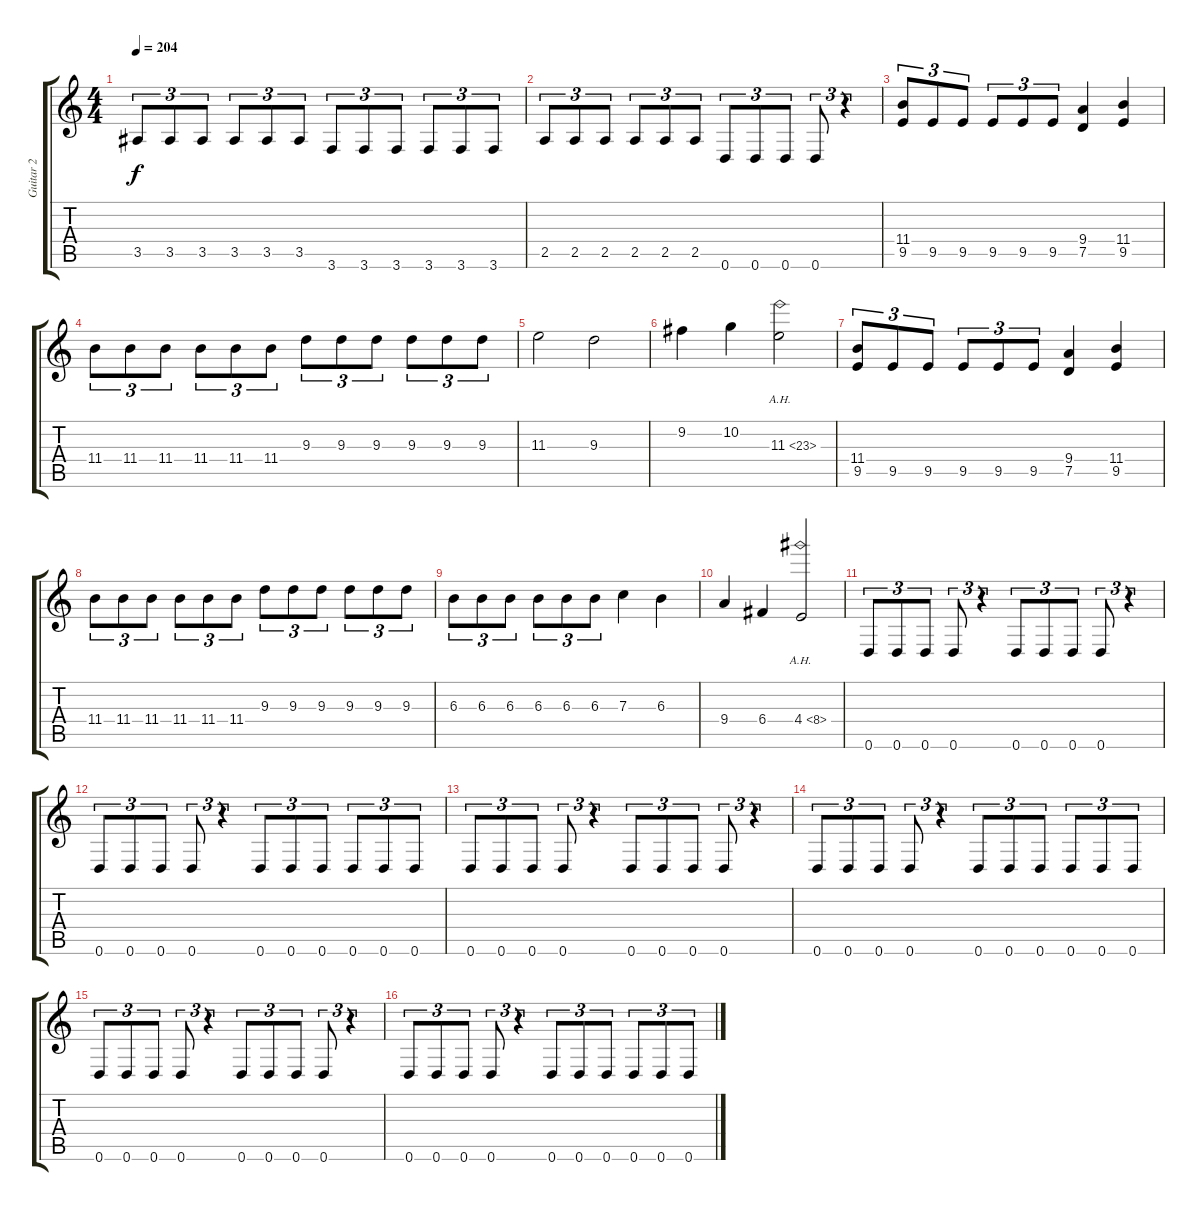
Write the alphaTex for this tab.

\track ("Guitar 2" "Guitar 2") {instrument distortionguitar}
\staff {score tabs}
\tuning (D4 A3 F3 C3 G2 D2) {hide}
\ts (4 4)
\tempo 204
\clef g2
\ks c
3.5.8{tu (3 2) dy f} 3.5.8{tu (3 2)} 3.5.8{tu (3 2)} 3.5.8{tu (3 2)} 3.5.8{tu (3 2)} 3.5.8{tu (3 2)} 3.6.8{tu (3 2)} 3.6.8{tu (3 2)} 3.6.8{tu (3 2)} 3.6.8{tu (3 2)} 3.6.8{tu (3 2)} 3.6.8{tu (3 2)} |
2.5.8{tu (3 2)} 2.5.8{tu (3 2)} 2.5.8{tu (3 2)} 2.5.8{tu (3 2)} 2.5.8{tu (3 2)} 2.5.8{tu (3 2)} 0.6.8{tu (3 2)} 0.6.8{tu (3 2)} 0.6.8{tu (3 2)} 0.6.8{tu (3 2)} r.4{tu (3 2)} |
(11.4 9.5).8{tu (3 2)} 9.5.8{tu (3 2)} 9.5.8{tu (3 2)} 9.5.8{tu (3 2)} 9.5.8{tu (3 2)} 9.5.8{tu (3 2)} (9.4 7.5).4 (11.4 9.5).4 |
11.4.8{tu (3 2)} 11.4.8{tu (3 2)} 11.4.8{tu (3 2)} 11.4.8{tu (3 2)} 11.4.8{tu (3 2)} 11.4.8{tu (3 2)} 9.3.8{tu (3 2)} 9.3.8{tu (3 2)} 9.3.8{tu (3 2)} 9.3.8{tu (3 2)} 9.3.8{tu (3 2)} 9.3.8{tu (3 2)} |
11.3.2 9.3.2 |
9.2.4 10.2.4 11.3{ah 12}.2 |
(11.4 9.5).8{tu (3 2)} 9.5.8{tu (3 2)} 9.5.8{tu (3 2)} 9.5.8{tu (3 2)} 9.5.8{tu (3 2)} 9.5.8{tu (3 2)} (9.4 7.5).4 (11.4 9.5).4 |
11.4.8{tu (3 2)} 11.4.8{tu (3 2)} 11.4.8{tu (3 2)} 11.4.8{tu (3 2)} 11.4.8{tu (3 2)} 11.4.8{tu (3 2)} 9.3.8{tu (3 2)} 9.3.8{tu (3 2)} 9.3.8{tu (3 2)} 9.3.8{tu (3 2)} 9.3.8{tu (3 2)} 9.3.8{tu (3 2)} |
6.3.8{tu (3 2)} 6.3.8{tu (3 2)} 6.3.8{tu (3 2)} 6.3.8{tu (3 2)} 6.3.8{tu (3 2)} 6.3.8{tu (3 2)} 7.3.4 6.3.4 |
9.4.4 6.4.4 4.4{ah 4}.2 |
0.6.8{tu (3 2)} 0.6.8{tu (3 2)} 0.6.8{tu (3 2)} 0.6.8{tu (3 2)} r.4{tu (3 2)} 0.6.8{tu (3 2)} 0.6.8{tu (3 2)} 0.6.8{tu (3 2)} 0.6.8{tu (3 2)} r.4{tu (3 2)} |
0.6.8{tu (3 2)} 0.6.8{tu (3 2)} 0.6.8{tu (3 2)} 0.6.8{tu (3 2)} r.4{tu (3 2)} 0.6.8{tu (3 2)} 0.6.8{tu (3 2)} 0.6.8{tu (3 2)} 0.6.8{tu (3 2)} 0.6.8{tu (3 2)} 0.6.8{tu (3 2)} |
0.6.8{tu (3 2)} 0.6.8{tu (3 2)} 0.6.8{tu (3 2)} 0.6.8{tu (3 2)} r.4{tu (3 2)} 0.6.8{tu (3 2)} 0.6.8{tu (3 2)} 0.6.8{tu (3 2)} 0.6.8{tu (3 2)} r.4{tu (3 2)} |
0.6.8{tu (3 2)} 0.6.8{tu (3 2)} 0.6.8{tu (3 2)} 0.6.8{tu (3 2)} r.4{tu (3 2)} 0.6.8{tu (3 2)} 0.6.8{tu (3 2)} 0.6.8{tu (3 2)} 0.6.8{tu (3 2)} 0.6.8{tu (3 2)} 0.6.8{tu (3 2)} |
0.6.8{tu (3 2)} 0.6.8{tu (3 2)} 0.6.8{tu (3 2)} 0.6.8{tu (3 2)} r.4{tu (3 2)} 0.6.8{tu (3 2)} 0.6.8{tu (3 2)} 0.6.8{tu (3 2)} 0.6.8{tu (3 2)} r.4{tu (3 2)} |
0.6.8{tu (3 2)} 0.6.8{tu (3 2)} 0.6.8{tu (3 2)} 0.6.8{tu (3 2)} r.4{tu (3 2)} 0.6.8{tu (3 2)} 0.6.8{tu (3 2)} 0.6.8{tu (3 2)} 0.6.8{tu (3 2)} 0.6.8{tu (3 2)} 0.6.8{tu (3 2)}
